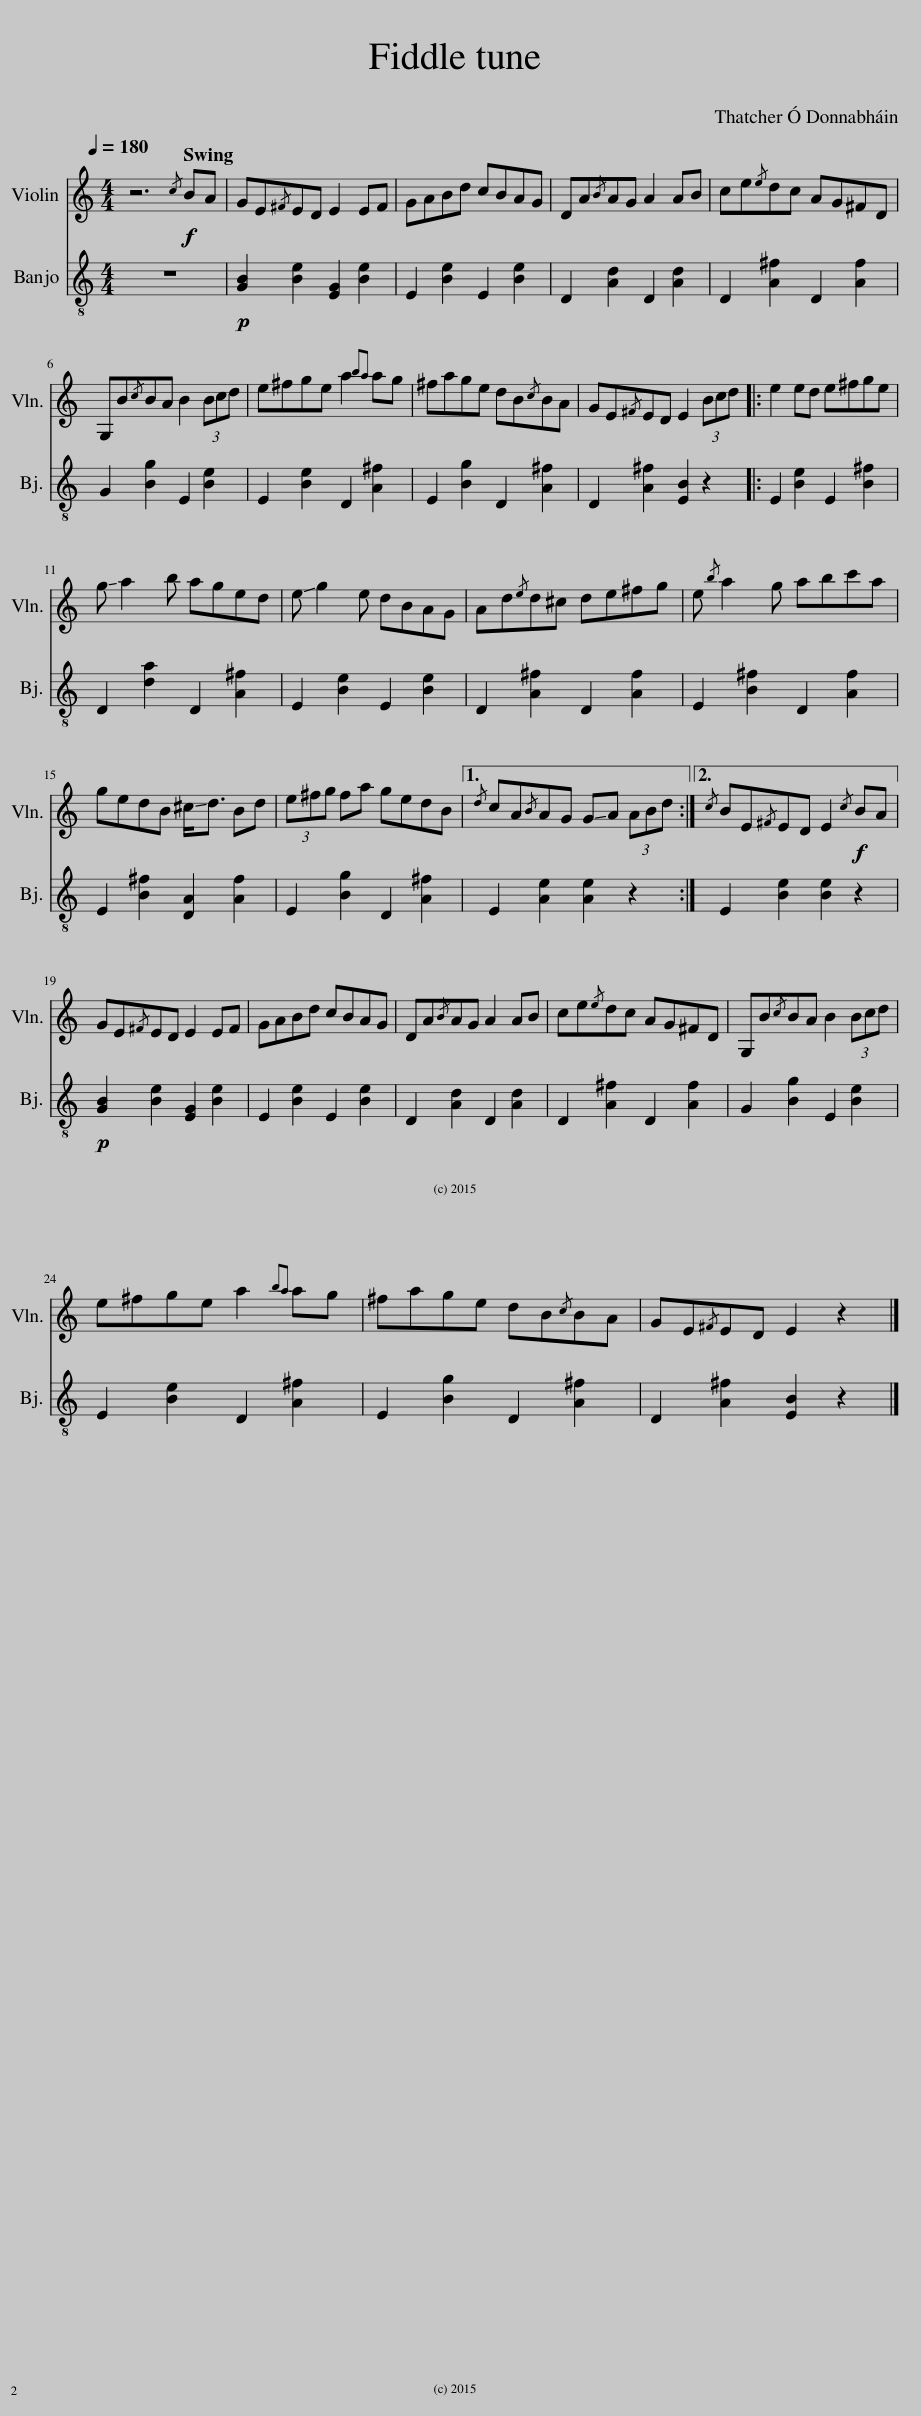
X:1
%%score 1 2
L:1/8
M:4/4
I:linebreak $
K:C
V:1 treble
V:2 treble-8
V:1
 z6!f![Q:1/4=180]{/c} BA | GE{/^F}ED E2 EF | GABd cBAG | DA{/B}AG A2 AB | ce{/e}dc AG^FD |$ %5
 G,B{/c}BA B2 (3Bcd | e^fge a2{ba} ag | ^fage dB{/c}BA | GE{/^F}ED E2 (3Bcd |: e2 ed e^fge |$ %10
 !-(!g !-)!a2 b aged | !-(!e !-)!g2 e dBAG | Ad{/e}d^c de^fg | e{/b} a2 g abc'a |$ gedB !-(!^c<!-)!d Bd | %15
 (3e^fg fa gedB |1{/d} cA{/B}AG !-(!G!-)!A (3ABd :|2{/c} BE{/^F}ED E2!f!{/c} BA ||$ GE{/^F}ED E2 EF | GABd cBAG | %20
 DA{/B}AG A2 AB | ce{/e}dc AG^FD | G,B{/c}BA B2 (3Bcd |$ e^fge a2{ba} ag | ^fage dB{/c}BA | %25
 GE{/^F}ED E2 z2 |] %26
V:2
 z8 |!p! [GB]2 [Be]2 [EG]2 [Be]2 | E2 [Be]2 E2 [Be]2 | D2 [Ad]2 D2 [Ad]2 | D2 [A^f]2 D2 [Af]2 |$ %5
 G2 [Bg]2 E2 [Be]2 | E2 [Be]2 D2 [A^f]2 | E2 [Bg]2 D2 [A^f]2 | D2 [A^f]2 [EB]2 z2 |: E2 [Be]2 E2 [B^f]2 |$ %10
 D2 [da]2 D2 [A^f]2 | E2 [Be]2 E2 [Be]2 | D2 [A^f]2 D2 [Af]2 | E2 [B^f]2 D2 [Af]2 |$ E2 [B^f]2 [DA]2 [Af]2 | %15
 E2 [Bg]2 D2 [A^f]2 |1 E2 [Ae]2 [Ae]2 z2 :|2 E2 [Be]2 [Be]2 z2 ||$!p! [GB]2 [Be]2 [EG]2 [Be]2 | E2 [Be]2 E2 [Be]2 | %20
 D2 [Ad]2 D2 [Ad]2 | D2 [A^f]2 D2 [Af]2 | G2 [Bg]2 E2 [Be]2 |$ E2 [Be]2 D2 [A^f]2 | E2 [Bg]2 D2 [A^f]2 | %25
 D2 [A^f]2 [EB]2 z2 |] %26
